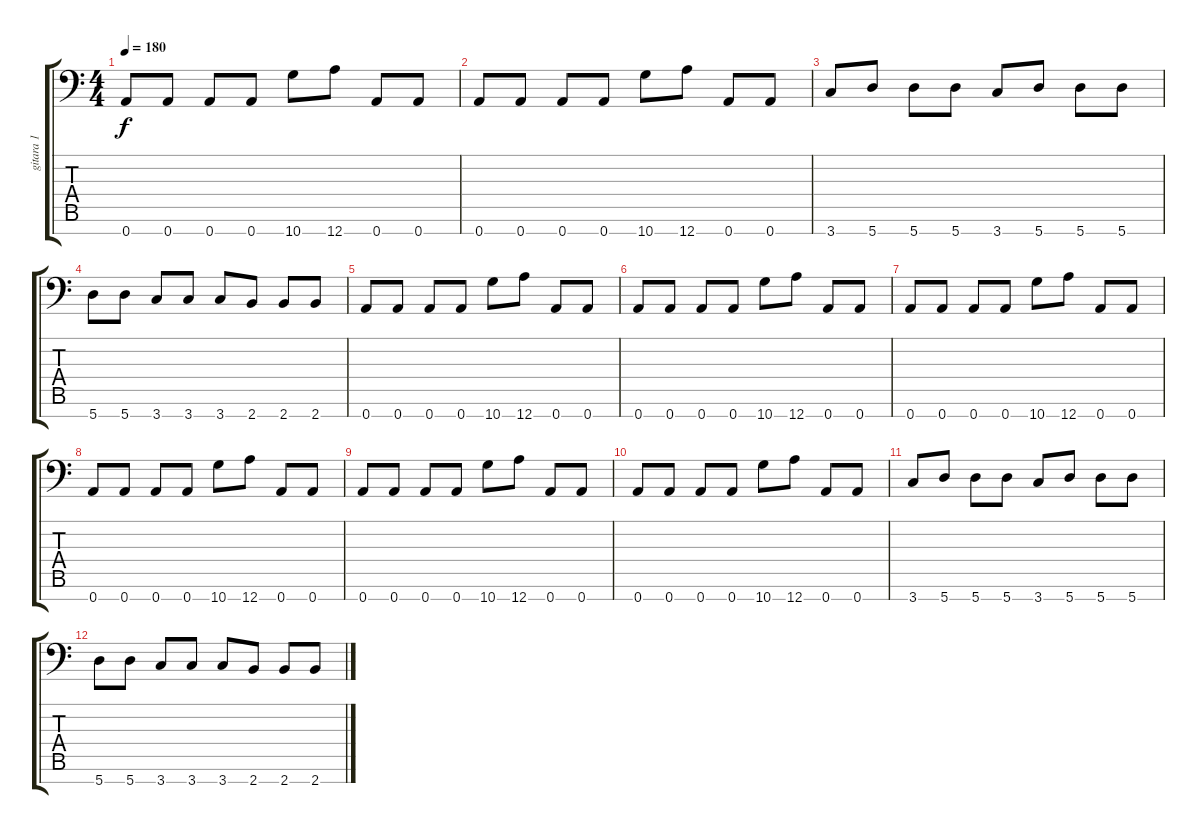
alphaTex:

\track ("gitara 1" "gitara 1") {instrument distortionguitar}
\staff {score tabs}
\tuning (E4 B3 G3 D3 A2 E2 A1) {hide}
\ts (4 4)
\tempo 180
\clef f4
\ks c
0.7.8{dy f} 0.7.8 0.7.8 0.7.8 10.7.8 12.7.8 0.7.8 0.7.8 |
0.7.8 0.7.8 0.7.8 0.7.8 10.7.8 12.7.8 0.7.8 0.7.8 |
3.7.8 5.7.8 5.7.8 5.7.8 3.7.8 5.7.8 5.7.8 5.7.8 |
5.7.8 5.7.8 3.7.8 3.7.8 3.7.8 2.7.8 2.7.8 2.7.8 |
0.7.8{volume 8} 0.7.8 0.7.8 0.7.8 10.7.8 12.7.8 0.7.8 0.7.8 |
0.7.8 0.7.8 0.7.8 0.7.8 10.7.8 12.7.8 0.7.8 0.7.8 |
0.7.8 0.7.8 0.7.8 0.7.8 10.7.8 12.7.8 0.7.8 0.7.8 |
0.7.8 0.7.8 0.7.8 0.7.8 10.7.8 12.7.8 0.7.8 0.7.8 |
0.7.8{volume 0} 0.7.8 0.7.8 0.7.8 10.7.8 12.7.8 0.7.8 0.7.8 |
0.7.8 0.7.8 0.7.8 0.7.8 10.7.8 12.7.8 0.7.8 0.7.8 |
3.7.8 5.7.8 5.7.8 5.7.8 3.7.8 5.7.8 5.7.8 5.7.8 |
5.7.8 5.7.8 3.7.8 3.7.8 3.7.8 2.7.8 2.7.8 2.7.8
